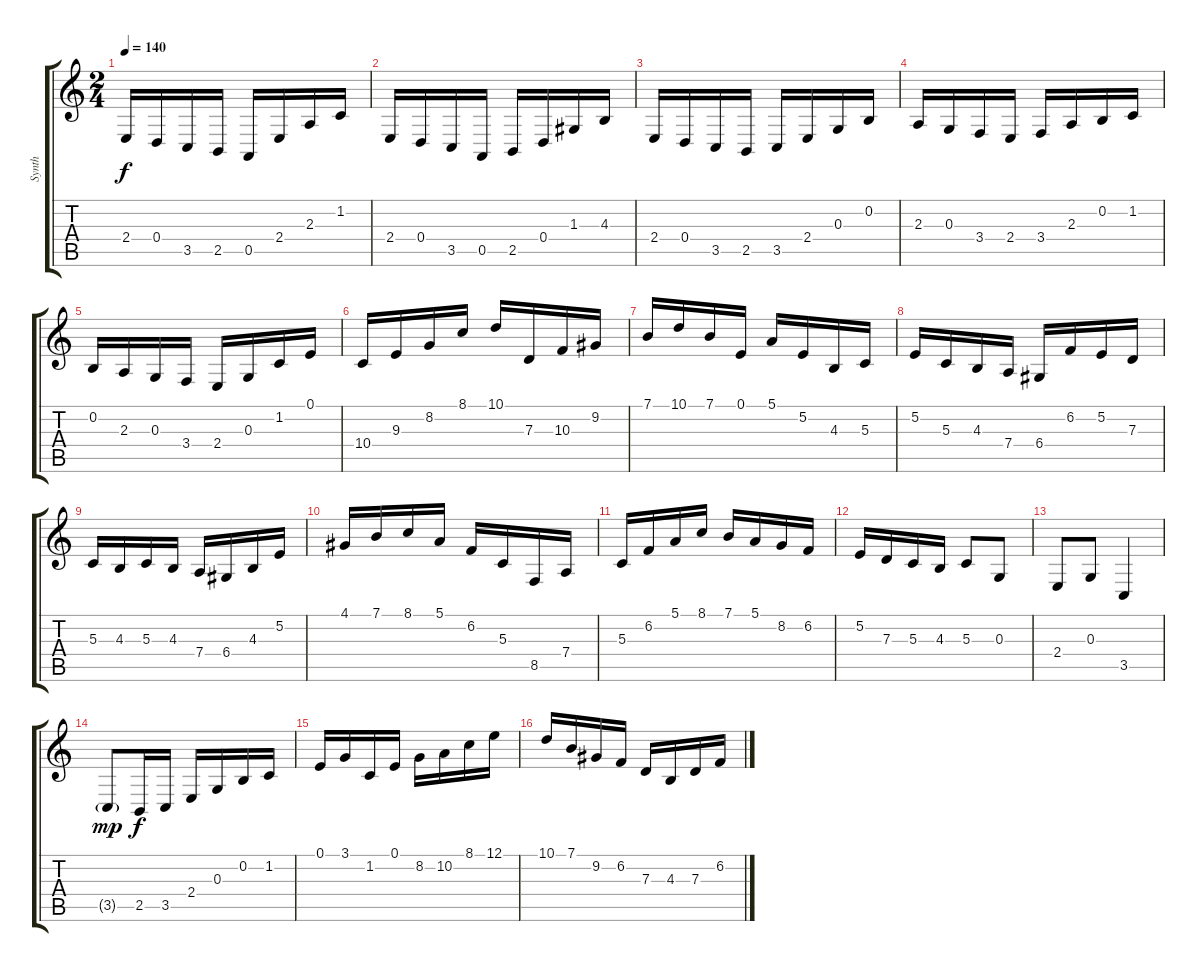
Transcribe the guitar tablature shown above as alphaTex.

\track ("Synth" "Synth") {instrument stringensemble1}
\staff {score tabs}
\tuning (E4 B3 G3 D3 A2 E2) {hide}
\ts (2 4)
\tempo 140
\clef g2
\ks c
2.4.16{dy f instrument stringensemble1} 0.4.16 3.5.16 2.5.16 0.5.16 2.4.16 2.3.16 1.2.16 |
2.4.16 0.4.16 3.5.16 0.5.16 2.5.16 0.4.16 1.3.16 4.3.16 |
2.4.16 0.4.16 3.5.16 2.5.16 3.5.16 2.4.16 0.3.16 0.2.16 |
2.3.16 0.3.16 3.4.16 2.4.16 3.4.16 2.3.16 0.2.16 1.2.16 |
0.2.16 2.3.16 0.3.16 3.4.16 2.4.16 0.3.16 1.2.16 0.1.16 |
10.4.16 9.3.16 8.2.16 8.1.16 10.1.16 7.3.16 10.3.16 9.2.16 |
7.1.16 10.1.16 7.1.16 0.1.16 5.1.16 5.2.16 4.3.16 5.3.16 |
5.2.16 5.3.16 4.3.16 7.4.16 6.4.16 6.2.16 5.2.16 7.3.16 |
5.3.16 4.3.16 5.3.16 4.3.16 7.4.16 6.4.16 4.3.16 5.2.16 |
4.1.16 7.1.16 8.1.16 5.1.16 6.2.16 5.3.16 8.5.16 7.4.16 |
5.3.16 6.2.16 5.1.16 8.1.16 7.1.16 5.1.16 8.2.16 6.2.16 |
5.2.16 7.3.16 5.3.16 4.3.16 5.3.8 0.3.8 |
2.4.8 0.3.8 3.5.4 |
3.5{g}.8{dy mp} 2.5.16{dy f} 3.5.16 2.4.16 0.3.16 0.2.16 1.2.16 |
0.1.16 3.1.16 1.2.16 0.1.16 8.2.16 10.2.16 8.1.16 12.1.16 |
10.1.16 7.1.16 9.2.16 6.2.16 7.3.16 4.3.16 7.3.16 6.2.16
